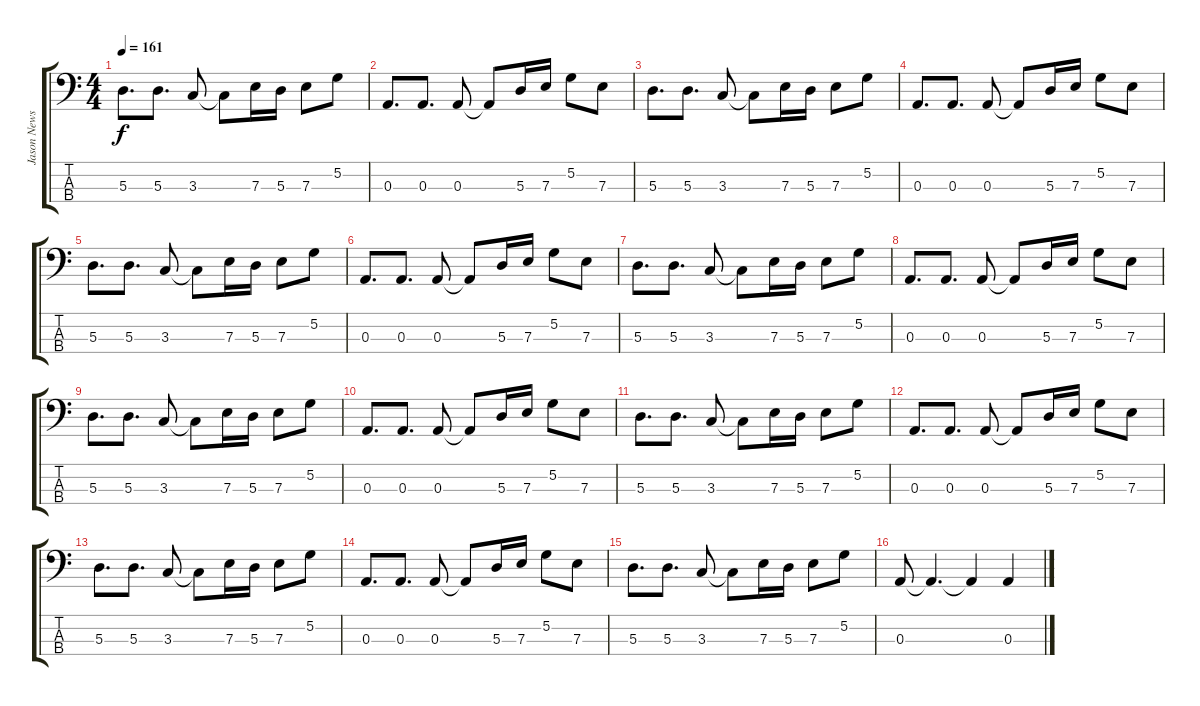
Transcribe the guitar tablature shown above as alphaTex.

\track ("Jason Newsted" "Jason News") {instrument electricbassfinger}
\staff {score tabs}
\tuning (G2 D2 A1 E1) {hide}
\ts (4 4)
\tempo 161
\clef f4
\ks c
5.3.8{d dy f} 5.3.8{d} 3.3.8 3.3{t}.8 7.3.16 5.3.16 7.3.8 5.2.8 |
0.3.8{d} 0.3.8{d} 0.3.8 0.3{t}.8 5.3.16 7.3.16 5.2.8 7.3.8 |
5.3.8{d} 5.3.8{d} 3.3.8 3.3{t}.8 7.3.16 5.3.16 7.3.8 5.2.8 |
0.3.8{d} 0.3.8{d} 0.3.8 0.3{t}.8 5.3.16 7.3.16 5.2.8 7.3.8 |
5.3.8{d} 5.3.8{d} 3.3.8 3.3{t}.8 7.3.16 5.3.16 7.3.8 5.2.8 |
0.3.8{d} 0.3.8{d} 0.3.8 0.3{t}.8 5.3.16 7.3.16 5.2.8 7.3.8 |
5.3.8{d} 5.3.8{d} 3.3.8 3.3{t}.8 7.3.16 5.3.16 7.3.8 5.2.8 |
0.3.8{d} 0.3.8{d} 0.3.8 0.3{t}.8 5.3.16 7.3.16 5.2.8 7.3.8 |
5.3.8{d} 5.3.8{d} 3.3.8 3.3{t}.8 7.3.16 5.3.16 7.3.8 5.2.8 |
0.3.8{d} 0.3.8{d} 0.3.8 0.3{t}.8 5.3.16 7.3.16 5.2.8 7.3.8 |
5.3.8{d} 5.3.8{d} 3.3.8 3.3{t}.8 7.3.16 5.3.16 7.3.8 5.2.8 |
0.3.8{d} 0.3.8{d} 0.3.8 0.3{t}.8 5.3.16 7.3.16 5.2.8 7.3.8 |
5.3.8{d} 5.3.8{d} 3.3.8 3.3{t}.8 7.3.16 5.3.16 7.3.8 5.2.8 |
0.3.8{d} 0.3.8{d} 0.3.8 0.3{t}.8 5.3.16 7.3.16 5.2.8 7.3.8 |
5.3.8{d} 5.3.8{d} 3.3.8 3.3{t}.8 7.3.16 5.3.16 7.3.8 5.2.8 |
0.3.8 0.3{t}.4{d} 0.3{t}.4 0.3.4
